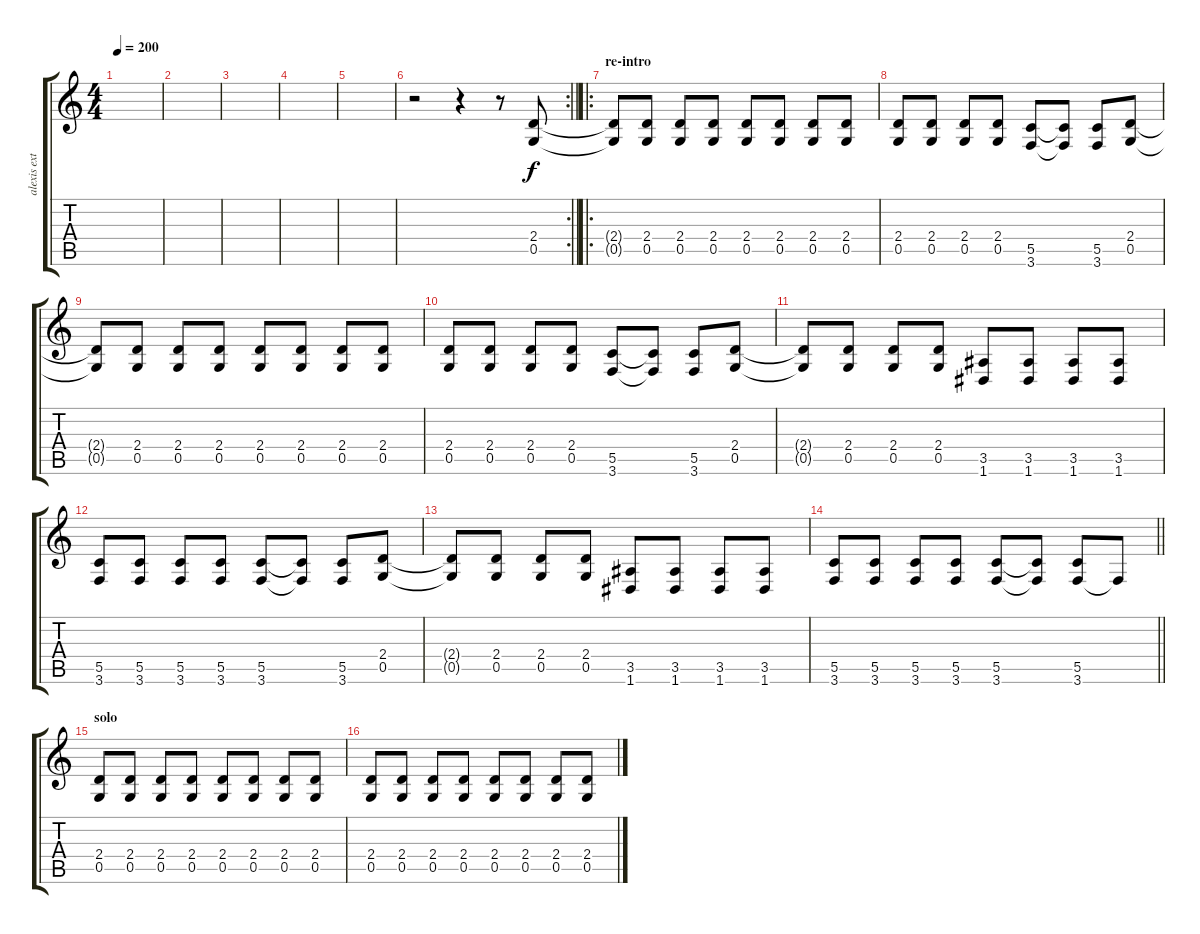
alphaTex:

\track ("alexis extra guitars" "alexis ext") {instrument distortionguitar}
\staff {score tabs}
\tuning (D4 A3 F3 C3 G2 D2) {hide}
\ts (4 4)
\tempo 200
\clef g2
\ks c
|
|
|
|
|
\rc 2
\barLineRight lightlight
r.2 r.4 r.8 (2.4 0.5).8 |
\ro
\section ("" "re-intro")
(2.4{t} 0.5{t}).8 (2.4 0.5).8 (2.4 0.5).8 (2.4 0.5).8 (2.4 0.5).8 (2.4 0.5).8 (2.4 0.5).8 (2.4 0.5).8 |
(2.4 0.5).8 (2.4 0.5).8 (2.4 0.5).8 (2.4 0.5).8 (5.5 3.6).8 (5.5{t} 3.6{t}).8 (5.5 3.6).8 (2.4 0.5).8 |
(2.4{t} 0.5{t}).8 (2.4 0.5).8 (2.4 0.5).8 (2.4 0.5).8 (2.4 0.5).8 (2.4 0.5).8 (2.4 0.5).8 (2.4 0.5).8 |
(2.4 0.5).8 (2.4 0.5).8 (2.4 0.5).8 (2.4 0.5).8 (5.5 3.6).8 (5.5{t} 3.6{t}).8 (5.5 3.6).8 (2.4 0.5).8 |
(2.4{t} 0.5{t}).8 (2.4 0.5).8 (2.4 0.5).8 (2.4 0.5).8 (3.5 1.6).8 (3.5 1.6).8 (3.5 1.6).8 (3.5 1.6).8 |
(5.5 3.6).8 (5.5 3.6).8 (5.5 3.6).8 (5.5 3.6).8 (5.5 3.6).8 (5.5{t} 3.6{t}).8 (5.5 3.6).8 (2.4 0.5).8 |
(2.4{t} 0.5{t}).8 (2.4 0.5).8 (2.4 0.5).8 (2.4 0.5).8 (3.5 1.6).8 (3.5 1.6).8 (3.5 1.6).8 (3.5 1.6).8 |
\barLineRight lightlight
(5.5 3.6).8 (5.5 3.6).8 (5.5 3.6).8 (5.5 3.6).8 (5.5 3.6).8 (5.5{t} 3.6{t}).8 (5.5 3.6).8 3.6{t}.8 |
\section ("" "solo")
(2.4 0.5).8 (2.4 0.5).8 (2.4 0.5).8 (2.4 0.5).8 (2.4 0.5).8 (2.4 0.5).8 (2.4 0.5).8 (2.4 0.5).8 |
(2.4 0.5).8 (2.4 0.5).8 (2.4 0.5).8 (2.4 0.5).8 (2.4 0.5).8 (2.4 0.5).8 (2.4 0.5).8 (2.4 0.5).8
